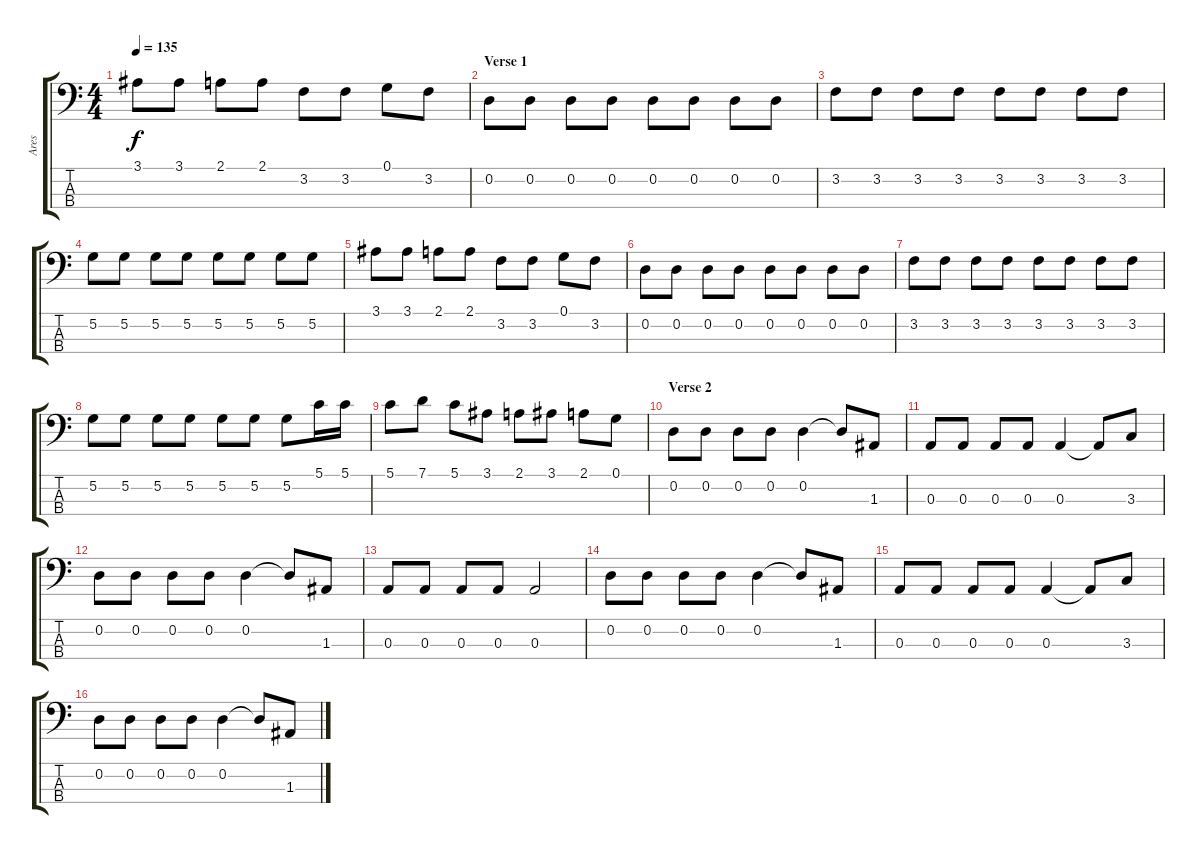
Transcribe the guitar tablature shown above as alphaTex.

\track ("Ares" "Ares") {instrument electricbassfinger}
\staff {score tabs}
\tuning (G2 D2 A1 E1) {hide}
\ts (4 4)
\tempo 135
\clef f4
\ks c
3.1.8{dy f} 3.1.8 2.1.8 2.1.8 3.2.8 3.2.8 0.1.8 3.2.8 |
\section ("" "Verse 1")
0.2.8 0.2.8 0.2.8 0.2.8 0.2.8 0.2.8 0.2.8 0.2.8 |
3.2.8 3.2.8 3.2.8 3.2.8 3.2.8 3.2.8 3.2.8 3.2.8 |
5.2.8 5.2.8 5.2.8 5.2.8 5.2.8 5.2.8 5.2.8 5.2.8 |
3.1.8 3.1.8 2.1.8 2.1.8 3.2.8 3.2.8 0.1.8 3.2.8 |
0.2.8 0.2.8 0.2.8 0.2.8 0.2.8 0.2.8 0.2.8 0.2.8 |
3.2.8 3.2.8 3.2.8 3.2.8 3.2.8 3.2.8 3.2.8 3.2.8 |
5.2.8 5.2.8 5.2.8 5.2.8 5.2.8 5.2.8 5.2.8 5.1.16 5.1.16 |
5.1.8 7.1.8 5.1.8 3.1.8 2.1.8 3.1.8 2.1.8 0.1.8 |
\section ("" "Verse 2")
0.2.8 0.2.8 0.2.8 0.2.8 0.2.4 0.2{t}.8 1.3.8 |
0.3.8 0.3.8 0.3.8 0.3.8 0.3.4 0.3{t}.8 3.3.8 |
0.2.8 0.2.8 0.2.8 0.2.8 0.2.4 0.2{t}.8 1.3.8 |
0.3.8 0.3.8 0.3.8 0.3.8 0.3.2 |
0.2.8 0.2.8 0.2.8 0.2.8 0.2.4 0.2{t}.8 1.3.8 |
0.3.8 0.3.8 0.3.8 0.3.8 0.3.4 0.3{t}.8 3.3.8 |
0.2.8 0.2.8 0.2.8 0.2.8 0.2.4 0.2{t}.8 1.3.8
